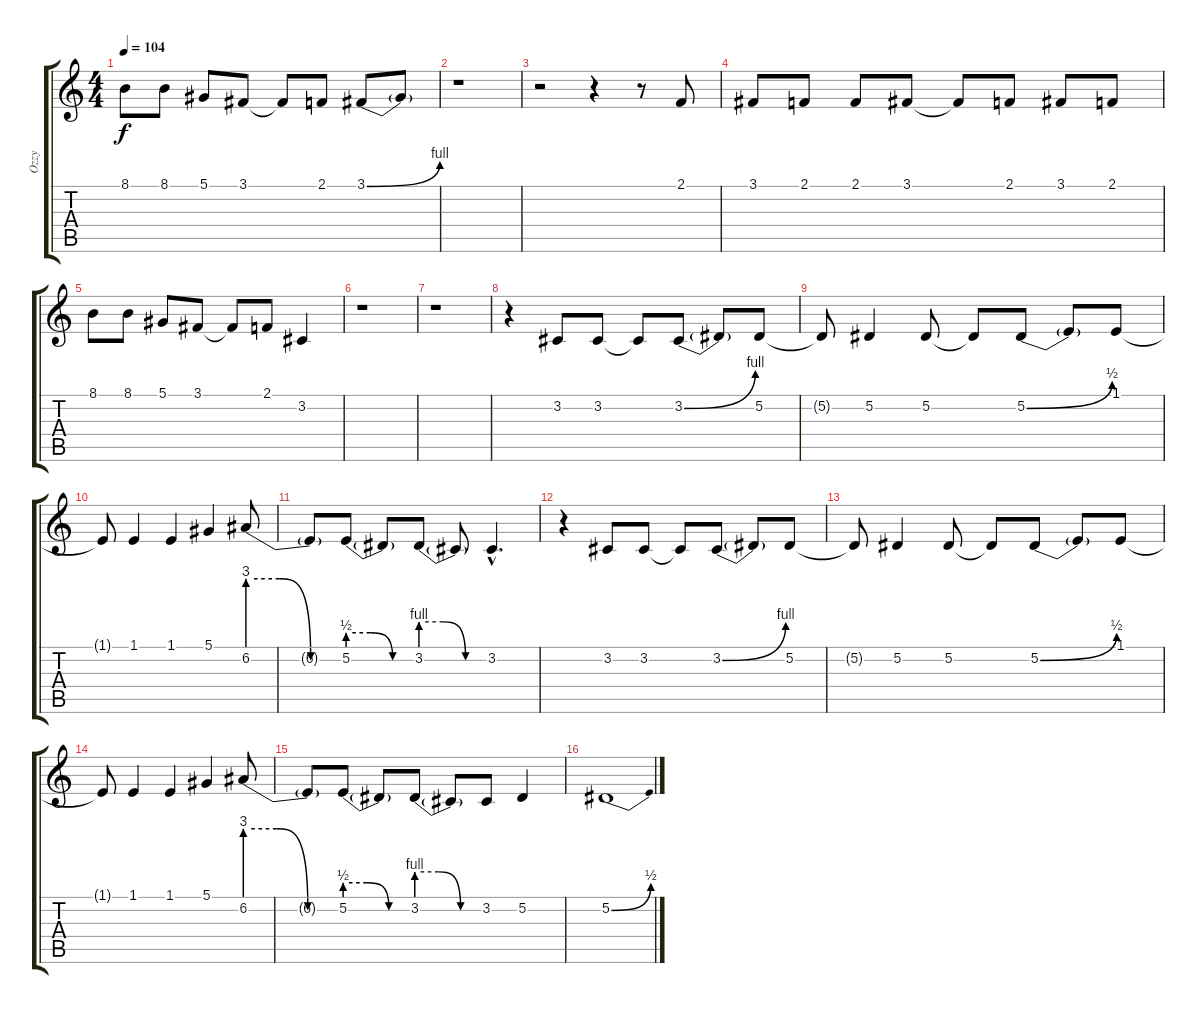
\track ("Ozzy" "Ozzy") {instrument lead6voice}
\staff {score tabs}
\tuning (Eb4 Bb3 Gb3 Db3 Ab2 Eb2) {hide}
\ts (4 4)
\tempo 104
\clef g2
\ks c
8.1.8{dy f} 8.1.8 5.1.8 3.1.8 3.1{t}.8 2.1.8 3.1{be (bend 0 0 60 4)}.8 3.1{t}.8 |
r.1 |
r.2 r.4 r.8 2.1.8 |
3.1.8 2.1.8 2.1.8 3.1.8 3.1{t}.8 2.1.8 3.1.8 2.1.8 |
8.1.8 8.1.8 5.1.8 3.1.8 3.1{t}.8 2.1.8 3.2.4 |
r.1 |
r.1 |
r.4 3.2.8 3.2.8 3.2{t}.8 3.2{be (bend 0 0 60 4)}.8 3.2{t}.8 5.2.8 |
5.2{t}.8 5.2.4 5.2.8 5.2{t}.8 5.2{be (bend 0 0 60 2)}.8 5.2{t}.8 1.1.8 |
1.1{t}.8 1.1.4 1.1.4 5.1.4 6.2{be (custom 0 12 20 12 40 0 60 0)}.8 |
6.2{t}.8 5.2{be (custom 0 2 20 2 40 0 60 0)}.8 5.2{t}.8 3.2{be (custom 0 4 20 4 40 0 60 0)}.8 3.2{t}.8 3.2{hac}.4{d} |
r.4 3.2.8 3.2.8 3.2{t}.8 3.2{be (bend 0 0 60 4)}.8 3.2{t}.8 5.2.8 |
5.2{t}.8 5.2.4 5.2.8 5.2{t}.8 5.2{be (bend 0 0 60 2)}.8 5.2{t}.8 1.1.8 |
1.1{t}.8 1.1.4 1.1.4 5.1.4 6.2{be (custom 0 12 20 12 40 0 60 0)}.8 |
6.2{t}.8 5.2{be (custom 0 2 20 2 40 0 60 0)}.8 5.2{t}.8 3.2{be (custom 0 4 20 4 40 0 60 0)}.8 3.2{t}.8 3.2.8 5.2.4 |
5.2{be (bend 0 0 60 2)}.1
